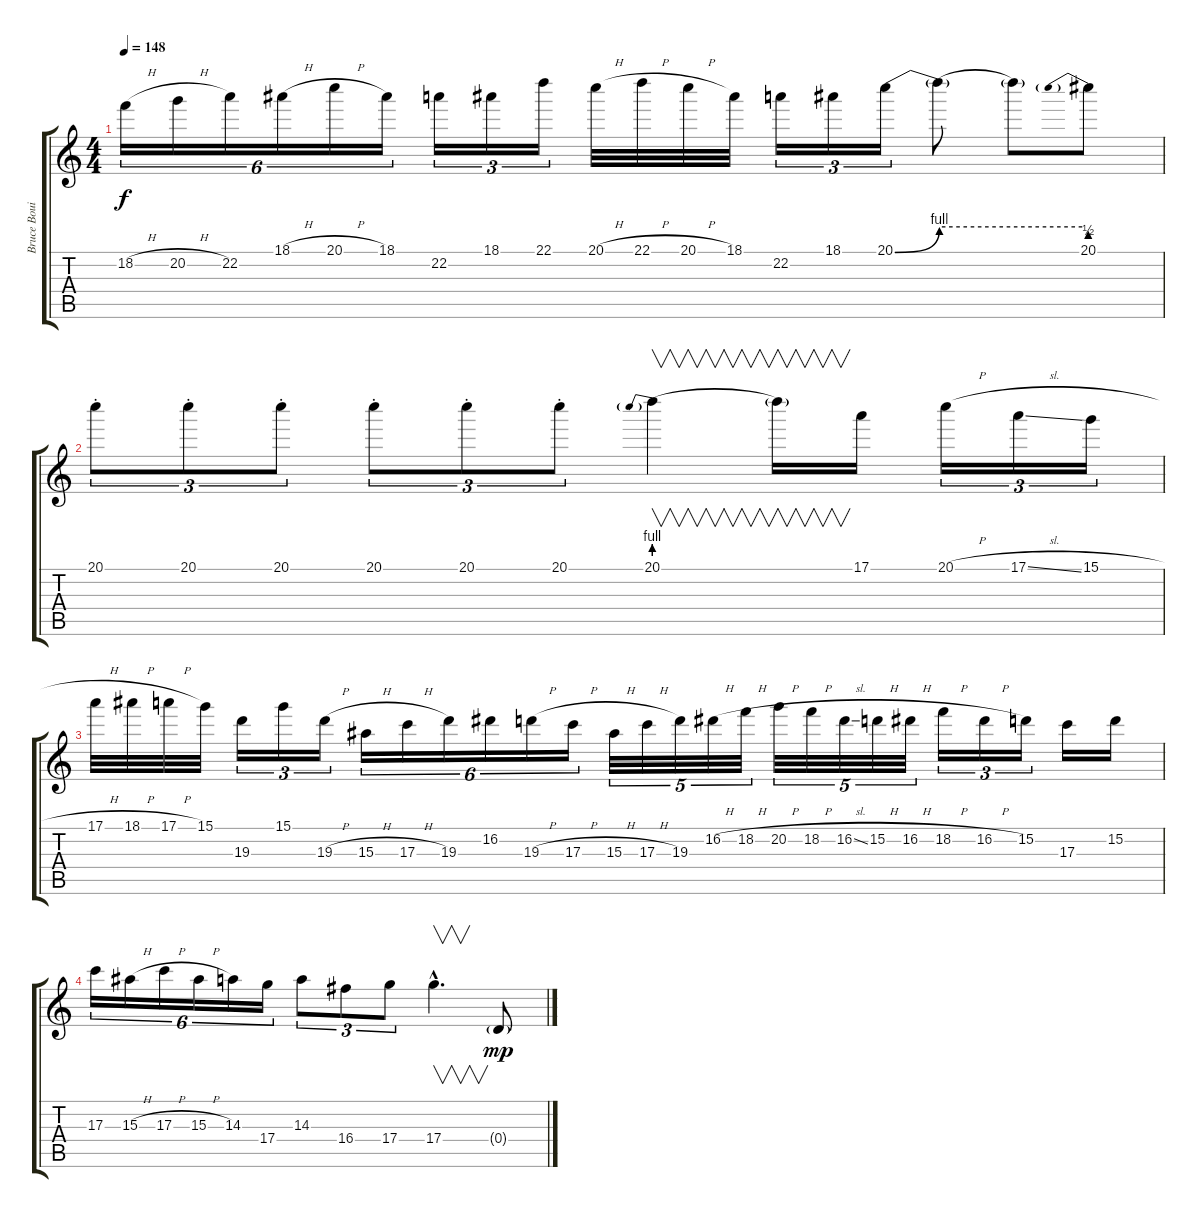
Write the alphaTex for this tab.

\track ("Bruce Bouillet" "Bruce Boui") {instrument distortionguitar}
\staff {score tabs}
\tuning (E4 B3 G3 D3 A2 E2) {hide}
\ts (4 4)
\tempo 148
\clef g2
\ks c
18.2{h}.16{tu (6 4) dy f} 20.2{h}.16{tu (6 4)} 22.2.16{tu (6 4)} 18.1{h}.16{tu (6 4)} 20.1{h}.16{tu (6 4)} 18.1.16{tu (6 4)} 22.2.16{tu (3 2)} 18.1.16{tu (3 2)} 22.1.16{tu (3 2)} 20.1{h}.32 22.1{h}.32 20.1{h}.32 18.1.32 22.2.16{tu (3 2)} 18.1.16{tu (3 2)} 20.1{be (bend 0 0 60 4)}.16{tu (3 2)} 20.1{be (hold 0 4 60 4) t}.8 20.1{t}.8 20.1{be (prebend 0 2 60 2)}.8 |
20.1{st}.8{tu (3 2)} 20.1{st}.8{tu (3 2)} 20.1{st}.8{tu (3 2)} 20.1{st}.8{tu (3 2)} 20.1{st}.8{tu (3 2)} 20.1{st}.8{tu (3 2)} 20.1{be (prebend 0 4 60 4)}.4{v} 20.1{t}.16{v} 17.1.16 20.1{h}.16{tu (3 2)} 17.1{sl}.16{tu (3 2)} 15.1{h}.16{tu (3 2)} |
17.1{h}.32 18.1{h}.32 17.1{h}.32 15.1.32 19.3.16{tu (3 2)} 15.1.16{tu (3 2)} 19.3{h}.16{tu (3 2)} 15.3{h}.16{tu (6 4)} 17.3{h}.16{tu (6 4)} 19.3.16{tu (6 4)} 16.2.16{tu (6 4)} 19.3{h}.16{tu (6 4)} 17.3{h}.16{tu (6 4)} 15.3{h}.32{tu (5 4)} 17.3{h}.32{tu (5 4)} 19.3.32{tu (5 4)} 16.2{h}.32{tu (5 4)} 18.2{h}.32{tu (5 4)} 20.2{h}.32{tu (5 4)} 18.2{h}.32{tu (5 4)} 16.2{sl}.32{tu (5 4)} 15.2{h}.32{tu (5 4)} 16.2{h}.32{tu (5 4)} 18.2{h}.16{tu (3 2)} 16.2{h}.16{tu (3 2)} 15.2.16{tu (3 2)} 17.3.16 15.2.16 |
17.3.16{tu (6 4)} 15.3{h}.16{tu (6 4)} 17.3{h}.16{tu (6 4)} 15.3{h}.16{tu (6 4)} 14.3.16{tu (6 4)} 17.4.16{tu (6 4)} 14.3.8{tu (3 2)} 16.4.8{tu (3 2)} 17.4.8{tu (3 2)} 17.4{hac}.4{v d} 0.4{g}.8{dy mp}
